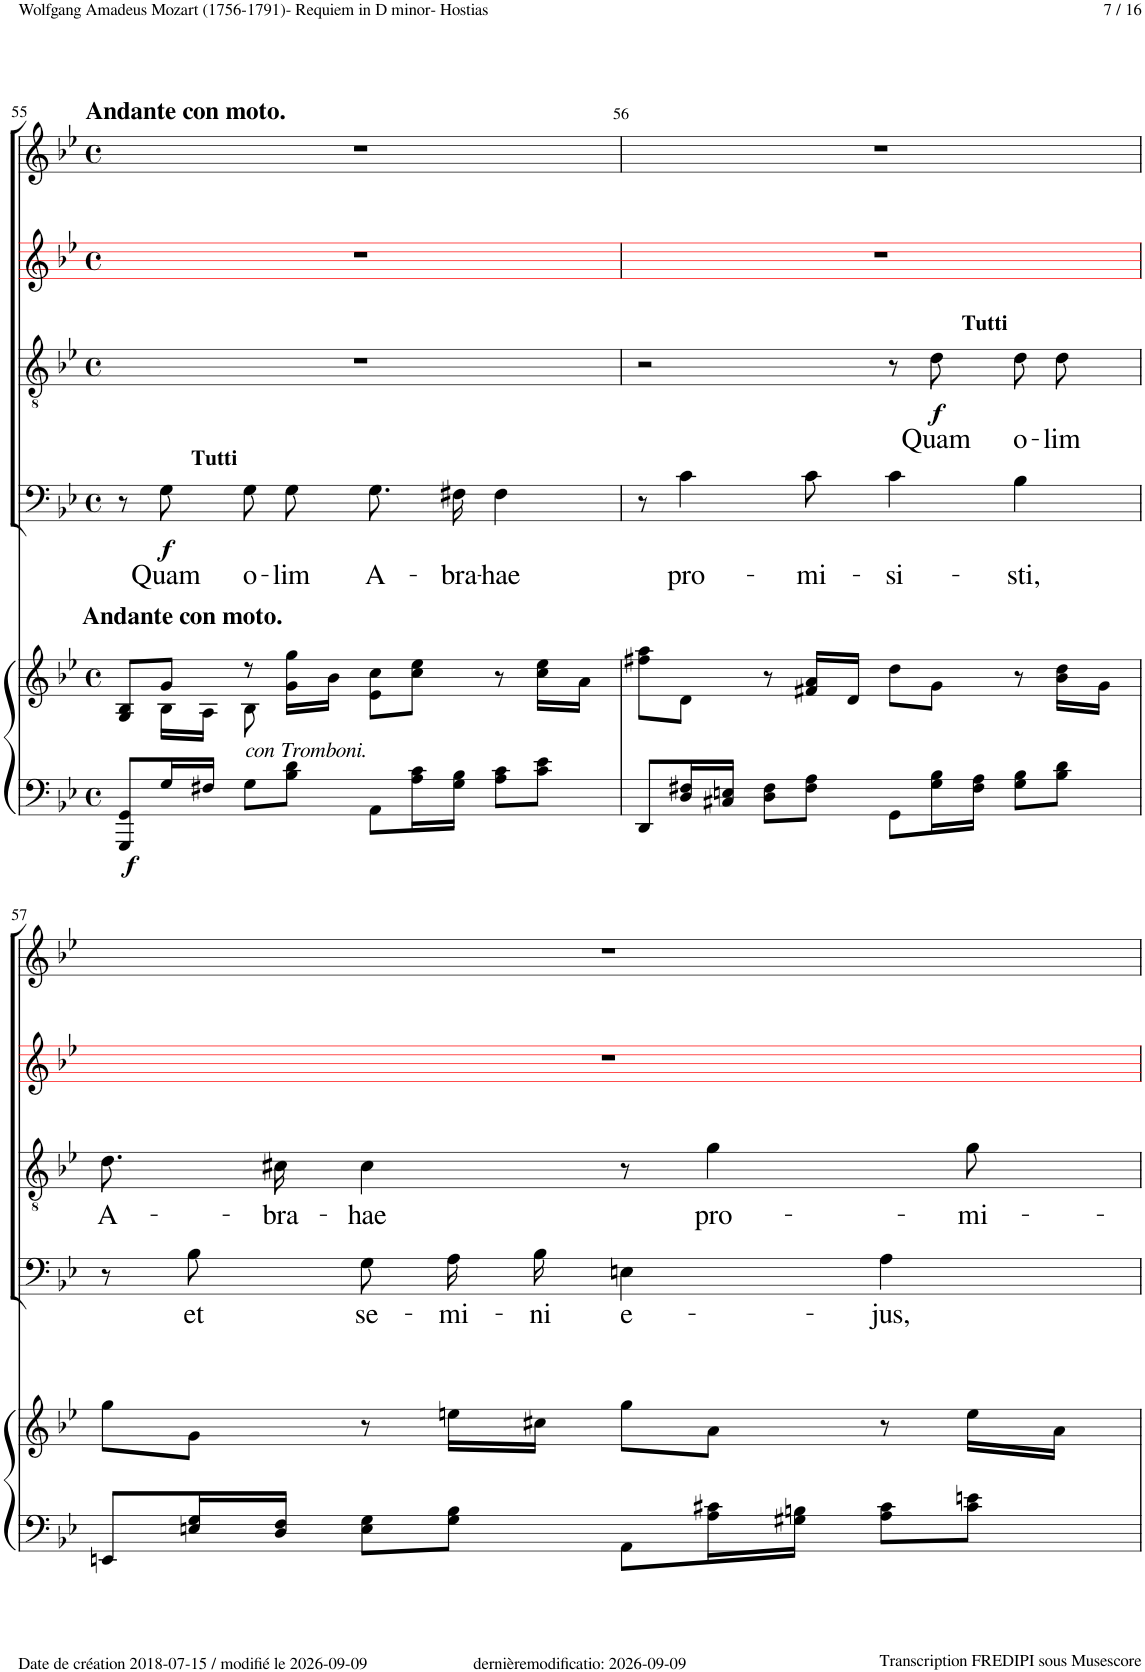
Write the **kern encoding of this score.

**kern	**kern	**dynam	**kern	**text	**dynam	**kern	**text	**dynam	**kern	**kern
*part5	*part5	*part5	*part4	*part4	*part4	*part3	*part3	*part3	*part2	*part1
*staff6	*staff5	*staff5/6	*staff4	*staff4	*staff4	*staff3	*staff3	*staff3	*staff2	*staff1
*I"Piano	*	*	*I"Bass	*	*	*I"Tenor	*	*	*I"Alto	*I"Soprano
*I'Pno	*	*	*	*	*	*	*	*	*	*
!!LO:PB:g=z
*clefF4	*clefG2	*	*clefF4	*	*	*clefGv2	*	*	*clefG2	*clefG2
*	*	*	*	*	*	*	*	*	*ITrd1c2	*
*k[b-e-]	*k[b-e-]	*	*k[b-e-]	*	*	*k[b-e-]	*	*	*k[b-e-]	*k[b-e-]
*M4/4	*M4/4	*	*M4/4	*	*	*M4/4	*	*	*M4/4	*M4/4
*met(c)	*met(c)	*	*met(c)	*	*	*met(c)	*	*	*met(c)	*met(c)
=55	=55	=55	=55	=55	=55	=55	=55	=55	=55	=55
*	*^	*	*	*	*	*	*	*	*	*
!	!	!	!	!	!	!	!	!	!	!	!LO:TX:a:B:t=Andante con moto.
!	!LO:TX:a:B:t=Andante con moto.	!	!	!	!	!	!	!	!	!	!
!	!	!	!LO:DY:b=2	!	!	!	!	!	!	!	!
8GGG/ 8GG/L	8G/ 8B-/L	8ryy	f	8r	.	.	1r	.	.	1r	1r
!	!	!	!	!LO:TX:a:B:t=Tutti	!	!	!	!	!	!	!
!	!	!	!	!	!LO:LY:b	!LO:DY:b	!	!	!	!	!
16G/L	8g/J	16B-\LL	.	8G!\	Quam	f	.	.	.	.	.
16F#X/JJ	.	16A\JJ	.	.	.	.	.	.	.	.	.
!	!LO:TX:b:i:t=con Tromboni.	!	!	!	!	!	!	!	!	!	!
!	!	!	!	!	!LO:LY:b	!	!	!	!	!	!
8G\L	8r	8B-\	.	8G!\L	o-	.	.	.	.	.	.
!	!	!	!	!	!LO:LY:b	!	!	!	!	!	!
8B-\ 8d\J	16g\ 16gg\LL	8ryy	.	8G!\J	-lim	.	.	.	.	.	.
.	16b-\JJ	.	.	.	.	.	.	.	.	.	.
!	!	!	!	!	!LO:LY:b	!	!	!	!	!	!
8AA\L	8e-\ 8cc\L	2ryy	.	8.G!\L	A-	.	.	.	.	.	.
16A\ 16c\L	8cc\ 8ee-\J	.	.	.	.	.	.	.	.	.	.
!	!	!	!	!	!LO:LY:b	!	!	!	!	!	!
16G\ 16B-\JJ	.	.	.	16F#X!\Jk	-bra-	.	.	.	.	.	.
!	!	!	!	!	!LO:LY:b	!	!	!	!	!	!
8A\ 8c\L	8r	.	.	4F#!\	-hae	.	.	.	.	.	.
8c\ 8e-\J	16cc\ 16ee-\LL	.	.	.	.	.	.	.	.	.	.
.	16a\JJ	.	.	.	.	.	.	.	.	.	.
*	*v	*v	*	*	*	*	*	*	*	*	*
=56	=56	=56	=56	=56	=56	=56	=56	=56	=56	=56
8DD/L	8ff#X\ 8aa\L	.	8r	.	.	2r	.	.	1r	1r
!	!	!	!	!LO:LY:b	!	!	!	!	!	!
16D/ 16F#X/L	8d\J	.	4c!\	pro-	.	.	.	.	.	.
16C#X/ 16En/JJ	.	.	.	.	.	.	.	.	.	.
8D\ 8F#\L	8r	.	.	.	.	.	.	.	.	.
!	!	!	!	!LO:LY:b	!	!	!	!	!	!
8F#\ 8A\J	16f#X/ 16a/LL	.	8c!\	-mi-	.	.	.	.	.	.
.	16d/JJ	.	.	.	.	.	.	.	.	.
!	!	!	!	!LO:LY:b	!	!	!	!	!	!
8GG\L	8dd\L	.	4c!\	-si-	.	8r	.	.	.	.
!	!	!	!	!	!	!LO:TX:a:B:t=Tutti	!	!	!	!
!	!	!	!	!	!	!	!LO:LY:b	!LO:DY:b	!	!
16G\ 16B-\L	8g\J	.	.	.	.	8d!\	Quam	f	.	.
16F#\ 16A\JJ	.	.	.	.	.	.	.	.	.	.
!	!	!	!	!LO:LY:b	!	!	!LO:LY:b	!	!	!
8G\ 8B-\L	8r	.	4B-!\	-sti,	.	8d!\L	o-	.	.	.
!	!	!	!	!	!	!	!LO:LY:b	!	!	!
8B-\ 8d\J	16b-\ 16dd\LL	.	.	.	.	8d!\J	-lim	.	.	.
.	16g\JJ	.	.	.	.	.	.	.	.	.
!!LO:LB:g=z
=57	=57	=57	=57	=57	=57	=57	=57	=57	=57	=57
!	!	!	!	!	!	!	!LO:LY:b	!	!	!
8EEn/L	8gg\L	.	8r	.	.	8.d!\L	A-	.	1r	1r
!	!	!	!	!LO:LY:b	!	!	!	!	!	!
16En/ 16G/L	8g\J	.	8B-!\	et	.	.	.	.	.	.
!	!	!	!	!	!	!	!LO:LY:b	!	!	!
16D/ 16F/JJ	.	.	.	.	.	16c#X!\Jk	-bra-	.	.	.
!	!	!	!	!LO:LY:b	!	!	!LO:LY:b	!	!	!
8E\ 8G\L	8r	.	8G!\L	se-	.	4c#!\	-hae	.	.	.
!	!	!	!	!LO:LY:b	!	!	!	!	!	!
8G\ 8B-\J	16een\LL	.	16A!\L	-mi-	.	.	.	.	.	.
!	!	!	!	!LO:LY:b	!	!	!	!	!	!
.	16cc#X\JJ	.	16B-!\JJ	-ni	.	.	.	.	.	.
!	!	!	!	!LO:LY:b	!	!	!	!	!	!
8AA\L	8gg\L	.	4En!\	e-	.	8r	.	.	.	.
!	!	!	!	!	!	!	!LO:LY:b	!	!	!
16A\ 16c#X\L	8a\J	.	.	.	.	4g!\	pro-	.	.	.
16G#X\ 16Bn\JJ	.	.	.	.	.	.	.	.	.	.
!	!	!	!	!LO:LY:b	!	!	!	!	!	!
8A\ 8c#\L	8r	.	4A!\	-jus,	.	.	.	.	.	.
!	!	!	!	!	!	!	!LO:LY:b	!	!	!
8c#\ 8en\J	16ee\LL	.	.	.	.	8g!\	-mi-	.	.	.
.	16a\JJ	.	.	.	.	.	.	.	.	.
=	=	=	=	=	=	=	=	=	=	=
*-	*-	*-	*-	*-	*-	*-	*-	*-	*-	*-
